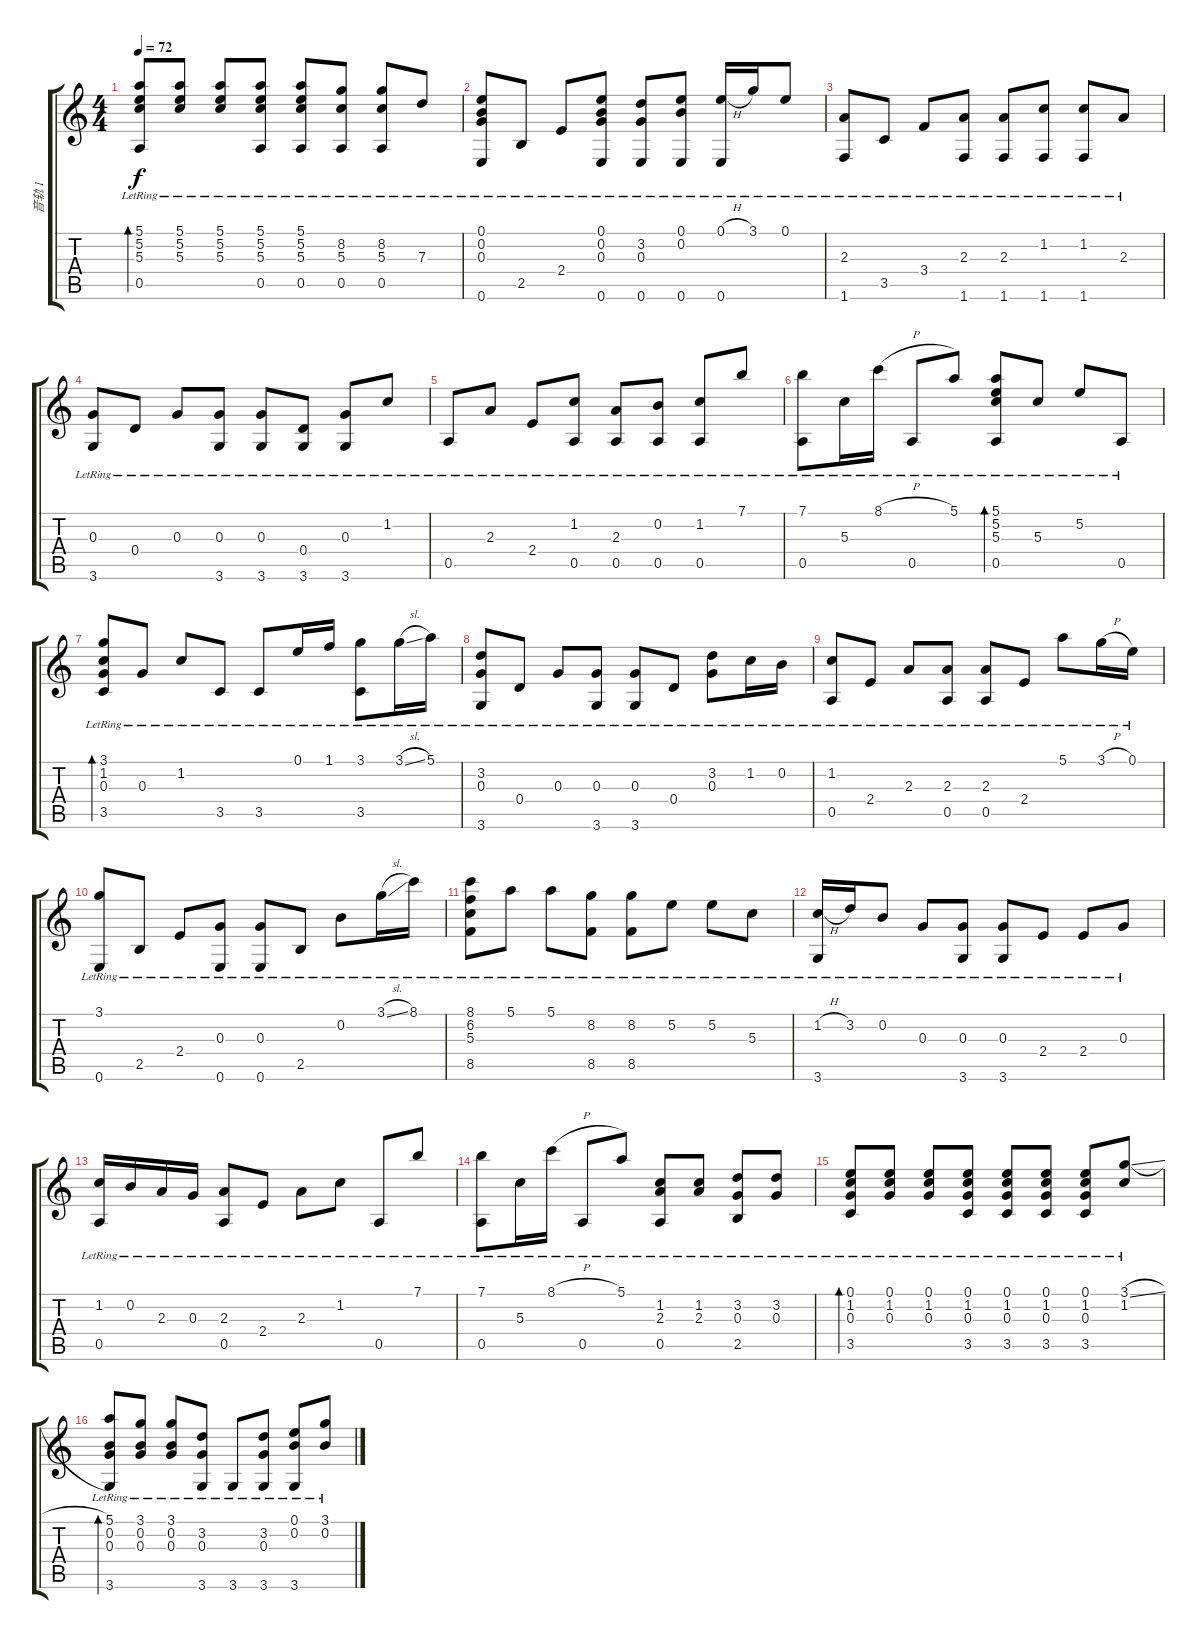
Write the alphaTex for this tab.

\track ("音轨 1" "音轨 1") {instrument acousticguitarnylon}
\staff {score tabs}
\tuning (E4 B3 G3 D3 A2 E2) {hide}
\ts (4 4)
\tempo 72
\clef g2
\ks c
(5.1{lr} 5.2{lr} 5.3{lr} 0.5{lr}).8{bd 240 dy f} (5.1{lr} 5.2{lr} 5.3{lr}).8 (5.1{lr} 5.2{lr} 5.3{lr}).8 (5.1{lr} 5.2{lr} 5.3{lr} 0.5).8 (5.1{lr} 5.2{lr} 5.3{lr} 0.5{lr}).8 (8.2{lr} 5.3 0.5).8 (8.2{lr} 5.3 0.5).8 7.3{lr}.8 |
(0.1{lr} 0.2{lr} 0.3{lr} 0.6{lr}).8 2.5{lr}.8 2.4{lr}.8 (0.1{lr} 0.2{lr} 0.3{lr} 0.6).8 (3.2{lr} 0.3{lr} 0.6).8 (0.1{lr} 0.2{lr} 0.6).8 (0.1{h lr} 0.6).16 3.1{lr}.16 0.1{lr}.8 |
(2.3{lr} 1.6{lr}).8 3.5{lr}.8 3.4{lr}.8 (2.3{lr} 1.6).8 (2.3{lr} 1.6{lr}).8 (1.2{lr} 1.6).8 (1.2{lr} 1.6).8 2.3{lr}.8 |
(0.3{lr} 3.6{lr}).8 0.4{lr}.8 0.3{lr}.8 (0.3{lr} 3.6).8 (0.3{lr} 3.6{lr}).8 (0.4{lr} 3.6).8 (0.3{lr} 3.6).8 1.2{lr}.8 |
0.5{lr}.8 2.3{lr}.8 2.4{lr}.8 (1.2{lr} 0.5).8 (2.3 0.5{lr}).8 (0.2{lr} 0.5).8 (1.2{lr} 0.5).8 7.1{lr}.8 |
(7.1{lr} 0.5{lr}).8 5.3{lr}.16 8.1{h lr}.16 0.5{lr}.8 5.1{lr}.8 (5.1{lr} 5.2{lr} 5.3{lr} 0.5{lr}).8{bd 240} 5.3{lr}.8 5.2{lr}.8 0.5{lr}.8 |
(3.1{lr} 1.2{lr} 0.3{lr} 3.5{lr}).8{bd 240} 0.3{lr}.8 1.2{lr}.8 3.5{lr}.8 3.5{lr}.8 0.1{lr}.16 1.1{lr}.16 (3.1{lr} 3.5{lr}).8 3.1{sl lr}.16 5.1{lr}.16 |
(3.2{lr} 0.3{lr} 3.6{lr}).8 0.4{lr}.8 0.3{lr}.8 (0.3{lr} 3.6{lr}).8 (0.3{lr} 3.6{lr}).8 0.4{lr}.8 (3.2{lr} 0.3{lr}).8 1.2{lr}.16 0.2{lr}.16 |
(1.2{lr} 0.5{lr}).8 2.4{lr}.8 2.3{lr}.8 (2.3{lr} 0.5{lr}).8 (2.3{lr} 0.5{lr}).8 2.4{lr}.8 5.1{lr}.8 3.1{h lr}.16 0.1{lr}.16 |
(3.1{lr} 0.6{lr}).8 2.5{lr}.8 2.4{lr}.8 (0.3{lr} 0.6{lr}).8 (0.3{lr} 0.6{lr}).8 2.5{lr}.8 0.2{lr}.8 3.1{sl lr}.16 8.1{lr}.16 |
(8.1{lr} 6.2{lr} 5.3{lr} 8.5{lr}).8 5.1{lr}.8 5.1{lr}.8 (8.2{lr} 8.5{lr}).8 (8.2{lr} 8.5{lr}).8 5.2{lr}.8 5.2{lr}.8 5.3{lr}.8 |
(1.2{h lr} 3.6{lr}).16 3.2{lr}.16 0.2{lr}.8 0.3{lr}.8 (0.3{lr} 3.6{lr}).8 (0.3{lr} 3.6{lr}).8 2.4{lr}.8 2.4{lr}.8 0.3{lr}.8 |
(1.2{lr} 0.5{lr}).16 0.2{lr}.16 2.3{lr}.16 0.3{lr}.16 (2.3{lr} 0.5{lr}).8 2.4{lr}.8 2.3{lr}.8 1.2{lr}.8 0.5{lr}.8 7.1{lr}.8 |
(7.1{lr} 0.5{lr}).8 5.3{lr}.16 8.1{h lr}.16 0.5{lr}.8 5.1{lr}.8 (1.2{lr} 2.3{lr} 0.5{lr}).8 (1.2{lr} 2.3{lr}).8 (3.2{lr} 0.3{lr} 2.5{lr}).8 (3.2{lr} 0.3{lr}).8 |
(0.1{lr} 1.2{lr} 0.3{lr} 3.5{lr}).8{bd 240} (0.1{lr} 1.2{lr} 0.3{lr}).8 (0.1{lr} 1.2{lr} 0.3{lr}).8 (0.1{lr} 1.2{lr} 0.3{lr} 3.5).8 (0.1{lr} 1.2{lr} 0.3{lr} 3.5).8 (0.1{lr} 1.2{lr} 0.3{lr} 3.5).8 (0.1{lr} 1.2{lr} 0.3{lr} 3.5).8 (3.1{sl lr} 1.2{lr}).8 |
(5.1{lr} 0.2{lr} 0.3{lr} 3.6{lr}).8{bd 240} (3.1{lr} 0.2{lr} 0.3{lr}).8 (3.1{lr} 0.2{lr} 0.3{lr}).8 (3.2{lr} 0.3{lr} 3.6).8 3.6{lr}.8 (3.2{lr} 0.3{lr} 3.6).8 (0.1{lr} 0.2 3.6).8 (3.1{lr} 0.2).8
